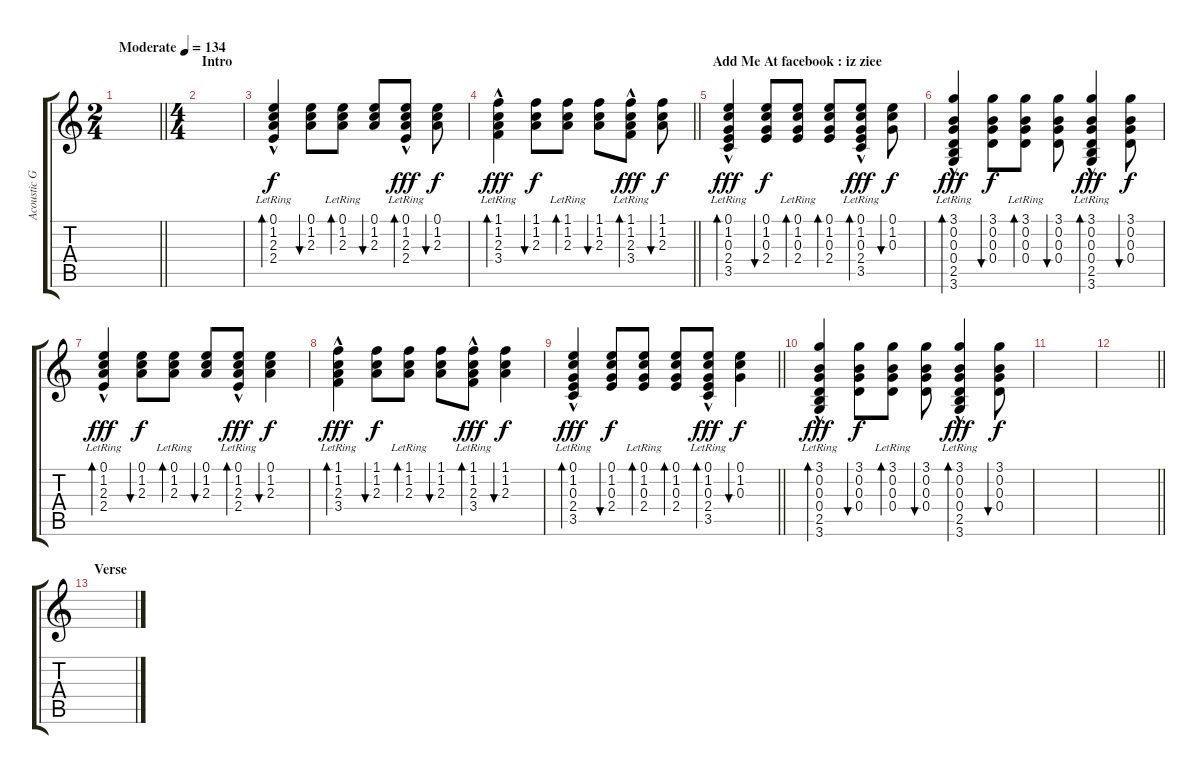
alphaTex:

\track ("Acoustic Guitar" "Acoustic G") {instrument acousticguitarsteel}
\staff {score tabs}
\tuning (E4 B3 G3 D3 A2 E2) {hide}
\ts (2 4)
\tempo (134 "Moderate")
\clef g2
\barLineRight lightlight
\ks c
|
\ts (4 4)
\section ("" "Intro")
|
(0.1 1.2 2.3{hac} 2.4{lr}).4{bd 120} (0.1 1.2 2.3).8{bu 30 dy f} (0.1 1.2 2.3{lr}).8{bd 30} (0.1 1.2 2.3).8{bu 30} (0.1 1.2 2.3{hac lr} 2.4).8{bd 30 dy fff} (0.1 1.2 2.3).8{bu 30 dy f} |
\barLineRight lightlight
(1.1 1.2 2.3{hac lr} 3.4).4{bd 30 dy fff} (1.1 1.2 2.3).8{bu 30 dy f} (1.1 1.2 2.3{lr}).8{bd 30} (1.1 1.2 2.3).8{bu 30} (1.1 1.2 2.3{hac lr} 3.4).8{bd 30 dy fff} (1.1 1.2 2.3).8{bu 30 dy f} |
\section ("" "Add Me At facebook : iz ziee")
(0.1 1.2 0.3{hac lr} 2.4 3.5).4{bd 30 dy fff} (0.1 1.2 0.3 2.4).8{bu 30 dy f} (0.1 1.2 0.3{lr} 2.4).8{bd 30} (0.1 1.2 0.3 2.4).8{bd 30} (0.1{hac} 1.2 0.3{lr} 2.4 3.5).8{bd 30 dy fff} (0.1 1.2 0.3).8{bu 30 dy f} |
(3.1 0.2 0.3{lr} 0.4{hac} 2.5 3.6).4{bd 30 dy fff} (3.1 0.2 0.3 0.4).8{bu 30 dy f} (3.1 0.2 0.3{lr} 0.4).8{bd 30} (3.1 0.2 0.3 0.4).8{bu 30} (3.1{hac} 0.2 0.3{lr} 0.4 2.5 3.6).4{bd 30 dy fff} (3.1 0.2 0.3 0.4).8{bu 30 dy f} |
(0.1 1.2 2.3{hac} 2.4{lr}).4{bd 120 dy fff} (0.1 1.2 2.3).8{bu 30 dy f} (0.1 1.2 2.3{lr}).8{bd 30} (0.1 1.2 2.3).8{bu 30} (0.1 1.2 2.3{hac lr} 2.4).8{bd 30 dy fff} (0.1 1.2 2.3).4{bu 30 dy f} |
(1.1 1.2 2.3{hac lr} 3.4).4{bd 30 dy fff} (1.1 1.2 2.3).8{bu 30 dy f} (1.1 1.2 2.3{lr}).8{bd 30} (1.1 1.2 2.3).8{bu 30} (1.1 1.2 2.3{hac lr} 3.4).8{bd 30 dy fff} (1.1 1.2 2.3).4{bu 30 dy f} |
\barLineRight lightlight
(0.1 1.2 0.3{hac lr} 2.4 3.5).4{bd 30 dy fff} (0.1 1.2 0.3 2.4).8{bu 30 dy f} (0.1 1.2 0.3{lr} 2.4).8{bd 30} (0.1 1.2 0.3 2.4).8{bd 30} (0.1{hac} 1.2 0.3{lr} 2.4 3.5).8{bd 30 dy fff} (0.1 1.2 0.3).4{bu 30 dy f} |
(3.1 0.2 0.3{lr} 0.4{hac} 2.5 3.6).4{bd 30 dy fff} (3.1 0.2 0.3 0.4).8{bu 30 dy f} (3.1 0.2 0.3{lr} 0.4).8{bd 30} (3.1 0.2 0.3 0.4).8{bu 30} (3.1{hac} 0.2 0.3{lr} 0.4 2.5 3.6).4{bd 30 dy fff} (3.1 0.2 0.3 0.4).8{bu 30 dy f} |
|
\barLineRight lightlight
|
\section ("" "Verse")
